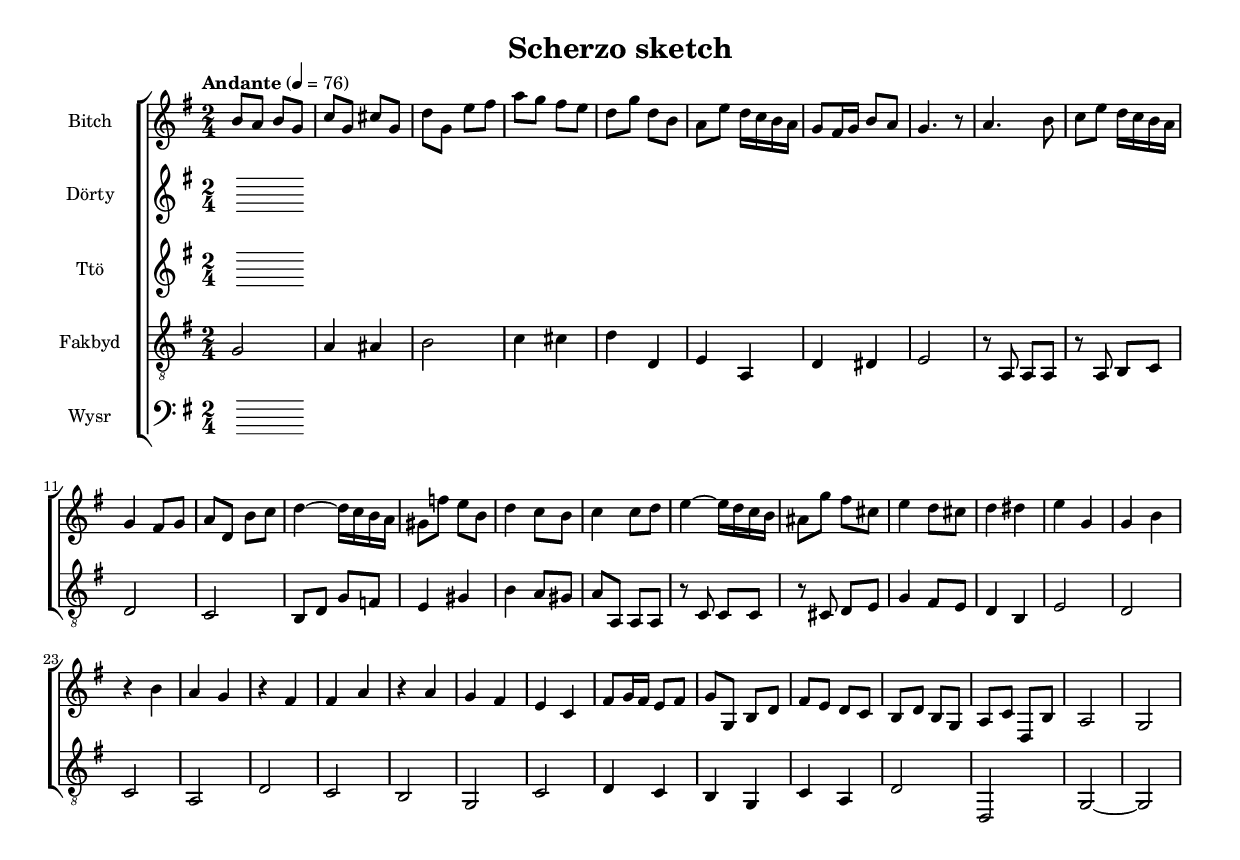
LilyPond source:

\version "2.19.0"
\include "defs-devel.ly"

marD = \markup \null
elsD = \markup \null
mikD = \markup \null
rynZ = \markup \null
desD = \markup \null

#(set-global-staff-size 15.87)
autoBeamInstruction = \autoBeamOn

solo = \markup \italic "solo"
psolo = \markup \italic "(solo)"
skat = \markup \italic "sit skat"
shoot = \markup \italic "SYT"

\header {
  title = "Scherzo sketch"
  %arranger = "arr. (anon)"
}


#(ly:set-option 'point-and-click #f)

#(set-global-staff-size 15.87)

railroad =  {
  \once \override BreathingSign.text = \markup \musicglyph #"scripts.caesura.straight"
  \breathe
}
myred = \once \override NoteHead #'color = #red

php = \once \override Hairpin.stencil = #(parenthesize-callback ly:hairpin::print)

\paper {
  footnote-separator-markup = \markup { \column { " "\override #`(span-factor . 1/5) { \draw-hline } }}
  footnote-padding = 1\mm
  top-system-spacing = #'((basic-distance . 1) (minimum-distance . 0) (padding . 1) (stretchability . 40))
  bottom-system-spacing = #'((basic-distance . 1) (minimum-distance . 0) (padding . 1) (stretchability . 50))
  ragged-right = ##f
}

prefatoryMatter = {
  \key g \major
  \autoBeamInstruction
  \time 2/4
}

scorePrefatoryMatter = {
  \prefatoryMatter
}

midiPrefatoryMatter = {
  \prefatoryMatter
}


marks = {
  \tempo "Andante" 4=76
  
}

soprano = \relative c'' {
  b8 a b g |
  c g cis g |
  d' g, e' fis |
  a g fis e |
  d g d b |
  a e' d16 c b a |
  g8 fis16 g b8 a |
  g4. r8 |
  a4. b8 |
  c8 e d16 c b a |
  g4 fis8 g |
  a d, b' c |
  d4 ~ d16 c b a |
  gis8 f' e b |
  d4 c8 b |
  c4 c8 d |
  e4 ~ e16 d c b |
  ais8 g' fis cis |
  e4 d8 cis |
  d4 dis |
  e g, |
  g b |
  r b |
  a g |
  r fis |
  fis a |
  r a |
  g fis |
  e4 c |
  fis8 g16 fis e8 fis |
  g g, b d |
  fis e d c |
  b d b g |
  a c d, b' |
  a2 |
  g 
 
}

sopranoWords = \lyricmode {
}

mezzo = \relative c' {
}

mezzoWords = \lyricmode {
}


alto = \relative c'' {
}

altoWords = \lyricmode {
}

tenor = \relative c' {
  \clef "treble_8"
  g2 |
  a4 ais |
  b2 |
  c4 cis |
  d d, |
  e a, |
  d dis |
  e2 |
  r8 a,8 a a |
  r a b c |
  d2 |
  c |
  b8 d g f |
  e4 gis |
  b4 a8 gis |
  a a, a a |
  r c c c |
  r cis d e |
  g4 fis8 e |
  d4 b |
  e2 |
  d |
  c |
  a |
  d |
  c |
  b |
  g |
  c |
  d4 c |
  b g |
  c a |
  d2 |
  d, |
  g ~ |
  g
}

tenorWords = \lyricmode {
}

bass = \relative c {
  \clef "bass"
}

bassWords = \lyricmode {
}

\score {
  \new ChoirStaff <<
    \new Staff \with { instrumentName = \bitchName %shortInstrumentName = #"M."
} <<
      \new Voice = "soprano" { << { \numericTimeSignature
	\scorePrefatoryMatter
        \soprano
      } {
	\scorePrefatoryMatter
        \marks
      } >> }
      \new Lyrics \lyricsto "soprano" {
        \sopranoWords
      }
    >>
    \new Staff \with { instrumentName = \dortyName %shortInstrumentName = #"E."
} <<
      \new Voice = "mezzo" { \numericTimeSignature
	\scorePrefatoryMatter
        \mezzo
      }
      \new Lyrics \lyricsto "mezzo" {
        \mezzoWords
      }
    >>
    \new Staff \with { instrumentName = \ttoName %shortInstrumentName = #"Mk."
} <<
      \new Voice = "alto" { \numericTimeSignature
	\scorePrefatoryMatter
        \alto
      }
      \new Lyrics \lyricsto "alto" {
        \altoWords
      }
    >>
    \new Staff \with { instrumentName = \fakbydName %shortInstrumentName = #"R."
} <<
      \new Voice = "tenor" { \numericTimeSignature
	\scorePrefatoryMatter
        \tenor
      }
      \new Lyrics \lyricsto "tenor" {
        \tenorWords
      }
    >>
    \new Staff \with { instrumentName = \wysrName %shortInstrumentName = #"P." %\markup { \concat { E \super u . } }
} <<
      \new Voice = "bass" { \numericTimeSignature
	\scorePrefatoryMatter
        \bass
      }
      \new Lyrics \lyricsto "bass" {
        \bassWords
      }
    >>
  >>
  \layout {
    \context {
      \Voice
      \override TextScript #'layer = #6
      \override NoteHead #'layer = #7
      \override Glissando #'breakable = ##t
      \override TupletNumber #'breakable = ##t
      \override TupletBracket #'breakable = ##t
      \override DynamicLineSpanner.direction = #UP
      \remove "Forbid_line_break_engraver"
    }
    \context {
      \Staff
      %\consists "Metronome_mark_engraver"
      \override TimeSignature #'style = #'numbered
      \override StaffSymbol #'layer = #4
      \override TimeSignature #'layer = #3
      \override TimeSignature #'whiteout = ##t
    }
    \context {
      \Lyrics
      %\override LyricText #'whiteout = ##t
      \override LyricText #'layer = #6
    }
    \context {
      \Score
      %\remove "Metronome_mark_engraver"
      \override NonMusicalPaperColumn #'allow-loose-spacing = ##f
    }
  }
}

%{
\score {
  \new PianoStaff <<
    \new Staff  {
      \new Voice = "soprano" { << { \numericTimeSignature
	\scorePrefatoryMatter
        \soprano
      } \\ { \mezzo } \\ { \alto } {
	\scorePrefatoryMatter
        \marks
      } >> }
    }
    \new Staff  {
      \new Voice = "soprano" { << { \numericTimeSignature
	\scorePrefatoryMatter
        \tenor
      } \\ \\ { \bass } {
	\scorePrefatoryMatter
        \marks
      } >> }
    }
  >>
  \layout {
    \context {
      \Voice
      \override TextScript #'layer = #6
      \override NoteHead #'layer = #7
      \override Glissando #'breakable = ##t
      \override TupletNumber #'breakable = ##t
      \override TupletBracket #'breakable = ##t
      \remove "Forbid_line_break_engraver"
    }
    \context {
      \Staff
      %\consists "Metronome_mark_engraver"
      \override TimeSignature #'style = #'numbered
      \override StaffSymbol #'layer = #4
      \override TimeSignature #'layer = #3
      \override TimeSignature #'whiteout = ##t
    }
    \context {
      \Lyrics
      %\override LyricText #'whiteout = ##t
      \override LyricText #'layer = #6
    }
    \context {
      \Score
      %\remove "Metronome_mark_engraver"
      \override NonMusicalPaperColumn #'allow-loose-spacing = ##f
    }
  }
}
%}

%%% MIDI

\score {
  \new ChoirStaff <<
    \new Staff \with { instrumentName = \bitchName %shortInstrumentName = #"M."
} <<
      \new Voice = "soprano" { << { \numericTimeSignature
	\midiPrefatoryMatter
        \soprano
      } {
	\midiPrefatoryMatter
        \marks
      } >> }
      \new Lyrics \lyricsto "soprano" {
        \sopranoWords
      }
    >>
    \new Staff \with { instrumentName = \dortyName %shortInstrumentName = #"E."
} <<
      \new Voice = "mezzo" { \numericTimeSignature
	\midiPrefatoryMatter
        \mezzo
      }
      \new Lyrics \lyricsto "mezzo" {
        \mezzoWords
      }
    >>
    \new Staff \with { instrumentName = \ttoName %shortInstrumentName = #"Mk."
} <<
      \new Voice = "alto" { \numericTimeSignature
	\midiPrefatoryMatter
        \alto
      }
      \new Lyrics \lyricsto "alto" {
        \altoWords
      }
    >>
    \new Staff \with { instrumentName = \fakbydName %shortInstrumentName = #"R."
} <<
      \new Voice = "tenor" { \numericTimeSignature
	\midiPrefatoryMatter
        \tenor
      }
      \new Lyrics \lyricsto "tenor" {
        \tenorWords
      }
    >>
    \new Staff \with { instrumentName = \wysrName %shortInstrumentName = #"P." %\markup { \concat { E \super u . } }
} <<
      \new Voice = "bass" { \numericTimeSignature
	\midiPrefatoryMatter
        \bass
      }
      \new Lyrics \lyricsto "bass" {
        \bassWords
      }
    >>
  >>
  \midi {}
}
